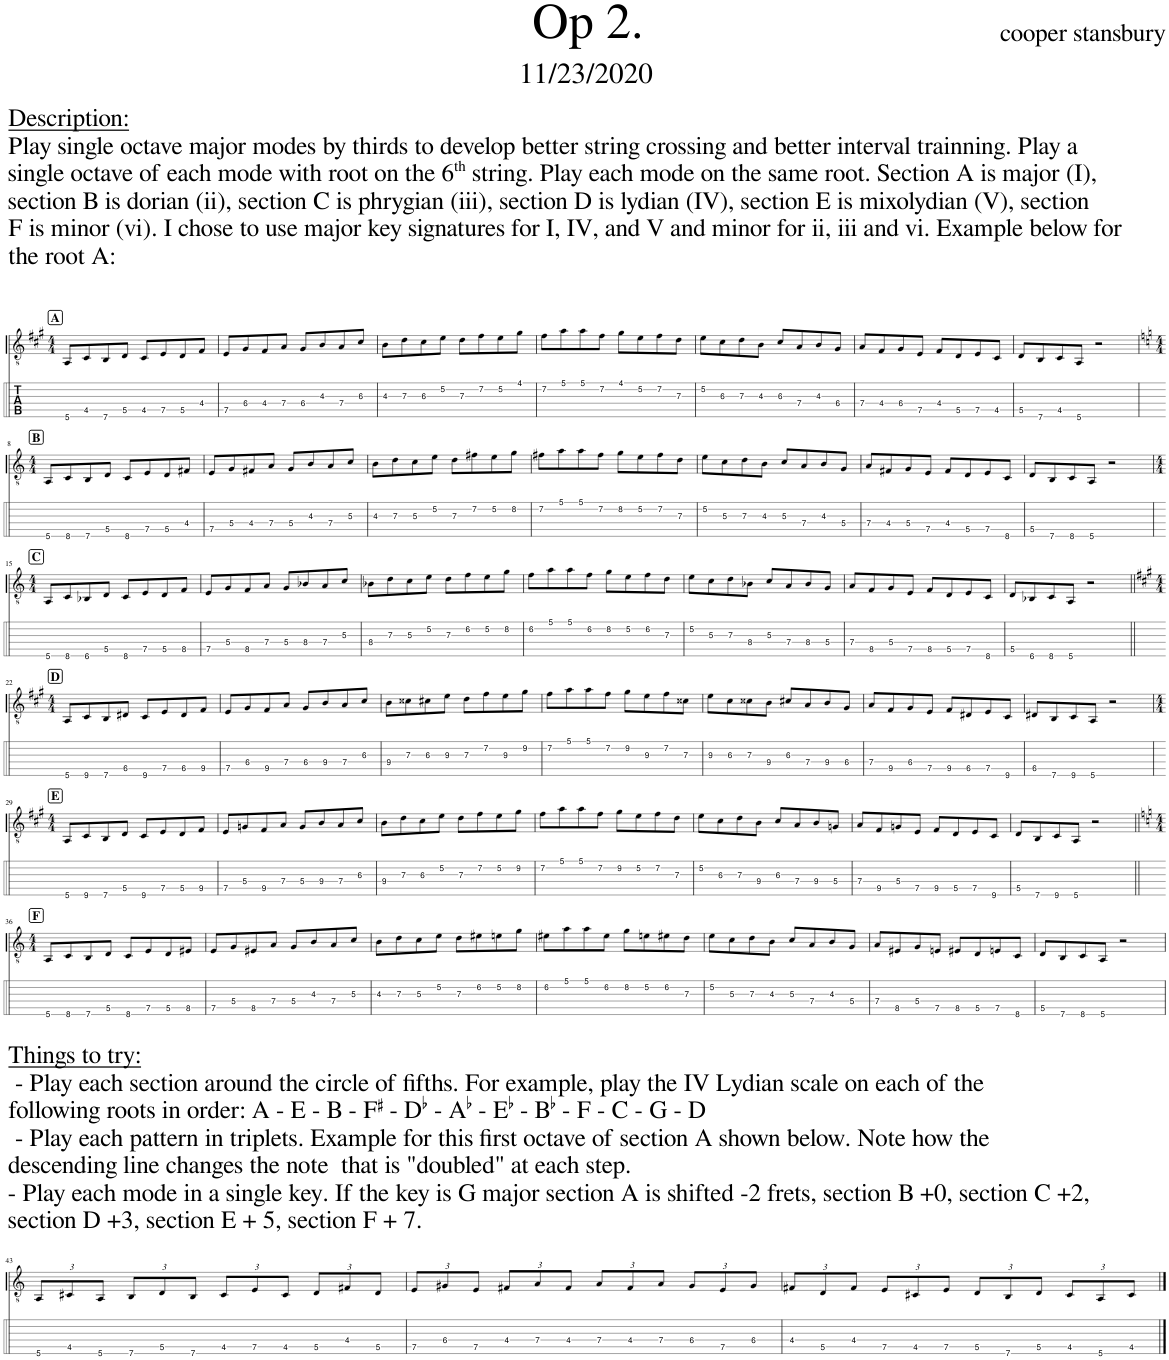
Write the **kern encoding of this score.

**kern	**kern
*part1	*part1
*staff2	*staff1
*I"Guitar	*
*I'Guit.	*
*stria6	*
*	*clefGv2
*k[f#c#g#]	*k[f#c#g#]
*M4/4	*M4/4
!!LO:REH:place=s1:a:B:cj:fs=14:t=A
=1	=1
!	!LO:TX:a:t=Description&colon;
!	!LO:TX:a:t=Play single octave major modes by thirds to develop better string crossing and better interval trainning. Play a
!	!LO:TX:a:t=single octave of each mode with root on the 6
!	!LO:TX:a:t=th
!	!LO:TX:a:t=string. Play each mode on the same root. Section A is major (I),
!	!LO:TX:a:t=section B is dorian (ii), section C is phrygian (iii), section D is lydian (IV), section E is mixolydian (V), section
!	!LO:TX:a:t=F is minor (vi). I chose to use major key signatures for I, IV, and V and minor for ii, iii and vi. Example below for
!	!LO:TX:a:t=the root A&colon;
!LO:TX:a:t=Description&colon;	!
!LO:TX:a:t=Play single octave major modes by thirds to develop better string crossing and better interval trainning. Play a	!
!LO:TX:a:t=single octave of each mode with root on the 6	!
!LO:TX:a:t=th	!
!LO:TX:a:t=string. Play each mode on the same root. Section A is major (I),	!
!LO:TX:a:t=section B is dorian (ii), section C is phrygian (iii), section D is lydian (IV), section E is mixolydian (V), section	!
!LO:TX:a:t=F is minor (vi). I chose to use major key signatures for I, IV, and V and minor for ii, iii and vi. Example below for	!
!LO:TX:a:t=the root A&colon;	!
8AAL	8AA/L
8C#J	8C#/
8BBL	8BB/
8DJ	8D/J
8C#L	8C#/L
8EJ	8E/
8DL	8D/
8F#J	8F#/J
=2	=2
8EL	8E/L
8G#J	8G#/
8F#L	8F#/
8AJ	8A/J
8G#L	8G#/L
8BJ	8B/
8AL	8A/
8c#J	8c#/J
=3	=3
8BL	8B\L
8dJ	8d\
8c#L	8c#\
8eJ	8e\J
8dL	8d\L
8f#J	8f#\
8eL	8e\
8g#J	8g#\J
=4	=4
8f#L	8f#\L
8aJ	8a\
8aL	8a\
8f#J	8f#\J
8g#L	8g#\L
8eJ	8e\
8f#L	8f#\
8dJ	8d\J
=5	=5
8eL	8e\L
8c#J	8c#\
8dL	8d\
8BJ	8B\J
8c#L	8c#/L
8AJ	8A/
8BL	8B/
8G#J	8G#/J
=6	=6
8AL	8A/L
8F#J	8F#/
8G#L	8G#/
8EJ	8E/J
8F#L	8F#/L
8DJ	8D/
8EL	8E/
8C#J	8C#/J
=7	=7
8DL	8D/L
8BBJ	8BB/
8C#L	8C#/
8AAJ	8AA/J
2r	2r
!!LO:LB:g=z
!!LO:REH:place=s1:a:B:cj:fs=14:t=B
=8	=8
*k[]	*k[]
*M4/4	*M4/4
8AAL	8AA/L
8CJ	8C/
8BBL	8BB/
8DJ	8D/J
8CL	8C/L
8EJ	8E/
8DL	8D/
8F#J	8F#X/J
=9	=9
8EL	8E/L
8GJ	8G/
8F#L	8F#X/
8AJ	8A/J
8GL	8G/L
8BJ	8B/
8AL	8A/
8cJ	8c/J
=10	=10
8BL	8B\L
8dJ	8d\
8cL	8c\
8eJ	8e\J
8dL	8d\L
8f#J	8f#X\
8eL	8e\
8gJ	8g\J
=11	=11
8f#L	8f#X\L
8aJ	8a\
8aL	8a\
8f#J	8f#\J
8gL	8g\L
8eJ	8e\
8f#L	8f#\
8dJ	8d\J
=12	=12
8eL	8e\L
8cJ	8c\
8dL	8d\
8BJ	8B\J
8cL	8c/L
8AJ	8A/
8BL	8B/
8GJ	8G/J
=13	=13
8AL	8A/L
8F#J	8F#X/
8GL	8G/
8EJ	8E/J
8F#L	8F#/L
8DJ	8D/
8EL	8E/
8CJ	8C/J
=14	=14
8DL	8D/L
8BBJ	8BB/
8CL	8C/
8AAJ	8AA/J
2r	2r
!!LO:LB:g=z
!!LO:REH:place=s1:a:B:cj:fs=14:t=C
=15	=15
*k[]	*k[]
*M4/4	*M4/4
8AAL	8AA/L
8CJ	8C/
8BB-L	8BB-X/
8DJ	8D/J
8CL	8C/L
8EJ	8E/
8DL	8D/
8FJ	8F/J
=16	=16
8EL	8E/L
8GJ	8G/
8FL	8F/
8AJ	8A/J
8GL	8G/L
8B-J	8B-X/
8AL	8A/
8cJ	8c/J
=17	=17
8B-L	8B-X\L
8dJ	8d\
8cL	8c\
8eJ	8e\J
8dL	8d\L
8fJ	8f\
8eL	8e\
8gJ	8g\J
=18	=18
8fL	8f\L
8aJ	8a\
8aL	8a\
8fJ	8f\J
8gL	8g\L
8eJ	8e\
8fL	8f\
8dJ	8d\J
=19	=19
8eL	8e\L
8cJ	8c\
8dL	8d\
8B-J	8B-X\J
8cL	8c/L
8AJ	8A/
8B-L	8B-/
8GJ	8G/J
=20	=20
8AL	8A/L
8FJ	8F/
8GL	8G/
8EJ	8E/J
8FL	8F/L
8DJ	8D/
8EL	8E/
8CJ	8C/J
=21	=21
8DL	8D/L
8BB-J	8BB-X/
8CL	8C/
8AAJ	8AA/J
2r	2r
!!LO:LB:g=z
!!LO:REH:place=s1:a:B:cj:fs=14:t=D
=22||	=22||
*k[f#c#g#]	*k[f#c#g#]
*M4/4	*M4/4
8AAL	8AA/L
8C#J	8C#/
8BBL	8BB/
8D#J	8D#X/J
8C#L	8C#/L
8EJ	8E/
8D#L	8D#/
8F#J	8F#/J
=23	=23
8EL	8E/L
8G#J	8G#/
8F#L	8F#/
8AJ	8A/J
8G#L	8G#/L
8BJ	8B/
8AL	8A/
8c#J	8c#/J
=24	=24
8BL	8B\L
8c##J	8c##X\
8c#L	8c#X\
8eJ	8e\J
8dL	8d\L
8f#J	8f#\
8eL	8e\
8g#J	8g#\J
=25	=25
8f#L	8f#\L
8aJ	8a\
8aL	8a\
8f#J	8f#\J
8g#L	8g#\L
8eJ	8e\
8f#L	8f#\
8c##J	8c##X\J
=26	=26
8eL	8e\L
8c#J	8c#\
8c##L	8c##X\
8BJ	8B\J
8c#L	8c#X/L
8AJ	8A/
8BL	8B/
8G#J	8G#/J
=27	=27
8AL	8A/L
8F#J	8F#/
8G#L	8G#/
8EJ	8E/J
8F#L	8F#/L
8D#J	8D#X/
8EL	8E/
8C#J	8C#/J
=28	=28
8D#L	8D#X/L
8BBJ	8BB/
8C#L	8C#/
8AAJ	8AA/J
2r	2r
!!LO:LB:g=z
!!LO:REH:place=s1:a:B:cj:fs=14:t=E
=29	=29
*k[f#c#g#]	*k[f#c#g#]
*M4/4	*M4/4
8AAL	8AA/L
8C#J	8C#/
8BBL	8BB/
8DJ	8D/J
8C#L	8C#/L
8EJ	8E/
8DL	8D/
8F#J	8F#/J
=30	=30
8EL	8E/L
8GJ	8Gn/
8F#L	8F#/
8AJ	8A/J
8GL	8G/L
8BJ	8B/
8AL	8A/
8c#J	8c#/J
=31	=31
8BL	8B\L
8dJ	8d\
8c#L	8c#\
8eJ	8e\J
8dL	8d\L
8f#J	8f#\
8eL	8e\
8g#J	8g#\J
=32	=32
8f#L	8f#\L
8aJ	8a\
8aL	8a\
8f#J	8f#\J
8g#L	8g#\L
8eJ	8e\
8f#L	8f#\
8dJ	8d\J
=33	=33
8eL	8e\L
8c#J	8c#\
8dL	8d\
8BJ	8B\J
8c#L	8c#/L
8AJ	8A/
8BL	8B/
8GJ	8Gn/J
=34	=34
8AL	8A/L
8F#J	8F#/
8GL	8Gn/
8EJ	8E/J
8F#L	8F#/L
8DJ	8D/
8EL	8E/
8C#J	8C#/J
=35	=35
8DL	8D/L
8BBJ	8BB/
8C#L	8C#/
8AAJ	8AA/J
2r	2r
!!LO:LB:g=z
!!LO:REH:place=s1:a:B:cj:fs=14:t=F
=36||	=36||
*k[]	*k[]
*M4/4	*M4/4
8AAL	8AA/L
8CJ	8C/
8BBL	8BB/
8DJ	8D/J
8CL	8C/L
8EJ	8E/
8DL	8D/
8E#J	8E#X/J
=37	=37
8EL	8E/L
8GJ	8G/
8E#L	8E#X/
8AJ	8A/J
8GL	8G/L
8BJ	8B/
8AL	8A/
8cJ	8c/J
=38	=38
8BL	8B\L
8dJ	8d\
8cL	8c\
8eJ	8e\J
8dL	8d\L
8e#J	8e#X\
8eL	8en\
8gJ	8g\J
=39	=39
8e#L	8e#X\L
8aJ	8a\
8aL	8a\
8e#J	8e#\J
8gL	8g\L
8eJ	8en\
8e#L	8e#X\
8dJ	8d\J
=40	=40
8eL	8e\L
8cJ	8c\
8dL	8d\
8BJ	8B\J
8cL	8c/L
8AJ	8A/
8BL	8B/
8GJ	8G/J
=41	=41
8AL	8A/L
8E#J	8E#X/
8GL	8G/
8EJ	8En/J
8E#L	8E#X/L
8DJ	8D/
8EL	8En/
8CJ	8C/J
=42	=42
8DL	8D/L
8BBJ	8BB/
8CL	8C/
8AAJ	8AA/J
2r	2r
!!LO:LB:g=z
=43	=43
*Xbrackettup	*Xbrackettup
!	!LO:TX:a:t=Things to try&colon;
!	!LO:TX:a:t=- Play each section around the circle of fifths. For example, play the IV Lydian scale on each of the
!	!LO:TX:a:t=following roots in order&colon; A - E - B - F
!	!LO:TX:a:t=♯
!	!LO:TX:a:t=- D
!	!LO:TX:a:t=♭
!	!LO:TX:a:t=- A
!	!LO:TX:a:t=♭
!	!LO:TX:a:t=- E
!	!LO:TX:a:t=♭
!	!LO:TX:a:t=- B
!	!LO:TX:a:t=♭
!	!LO:TX:a:t=- F - C - G - D
!	!LO:TX:a:t=- Play each pattern in triplets. Example for this first octave of section A shown below. Note how the
!	!LO:TX:a:t=descending line changes the note  that is "doubled" at each step.
!	!LO:TX:a:t=- Play each mode in a single key. If the key is G major section A is shifted -2 frets, section B +0, section C +2,
!	!LO:TX:a:t=section D +3, section E + 5, section F + 7.
!LO:TX:a:t=Things to try&colon;	!
!LO:TX:a:t=- Play each section around the circle of fifths. For example, play the IV Lydian scale on each of the	!
!LO:TX:a:t=following roots in order&colon; A - E - B - F	!
!LO:TX:a:t=♯	!
!LO:TX:a:t=- D	!
!LO:TX:a:t=♭	!
!LO:TX:a:t=- A	!
!LO:TX:a:t=♭	!
!LO:TX:a:t=- E	!
!LO:TX:a:t=♭	!
!LO:TX:a:t=- B	!
!LO:TX:a:t=♭	!
!LO:TX:a:t=- F - C - G - D	!
!LO:TX:a:t=- Play each pattern in triplets. Example for this first octave of section A shown below. Note how the	!
!LO:TX:a:t=descending line changes the note  that is "doubled" at each step.	!
!LO:TX:a:t=- Play each mode in a single key. If the key is G major section A is shifted -2 frets, section B +0, section C +2,	!
!LO:TX:a:t=section D +3, section E + 5, section F + 7.	!
12AAL	12AA/L
12C#	12C#X/
12AAJ	12AA/J
12BBL	12BB/L
12D	12D/
12BBJ	12BB/J
12C#L	12C#/L
12E	12E/
12C#J	12C#/J
12DL	12D/L
12F#	12F#X/
12DJ	12D/J
=44	=44
12EL	12E/L
12G#	12G#X/
12EJ	12E/J
12F#L	12F#X/L
12A	12A/
12F#J	12F#/J
12AL	12A/L
12F#	12F#/
12AJ	12A/J
12G#L	12G#/L
12E	12E/
12G#J	12G#/J
=45	=45
12F#L	12F#X/L
12D	12D/
12F#J	12F#/J
12EL	12E/L
12C#	12C#X/
12EJ	12E/J
12DL	12D/L
12BB	12BB/
12DJ	12D/J
12C#L	12C#/L
12AA	12AA/
12C#J	12C#/J
==	==
*-	*-
